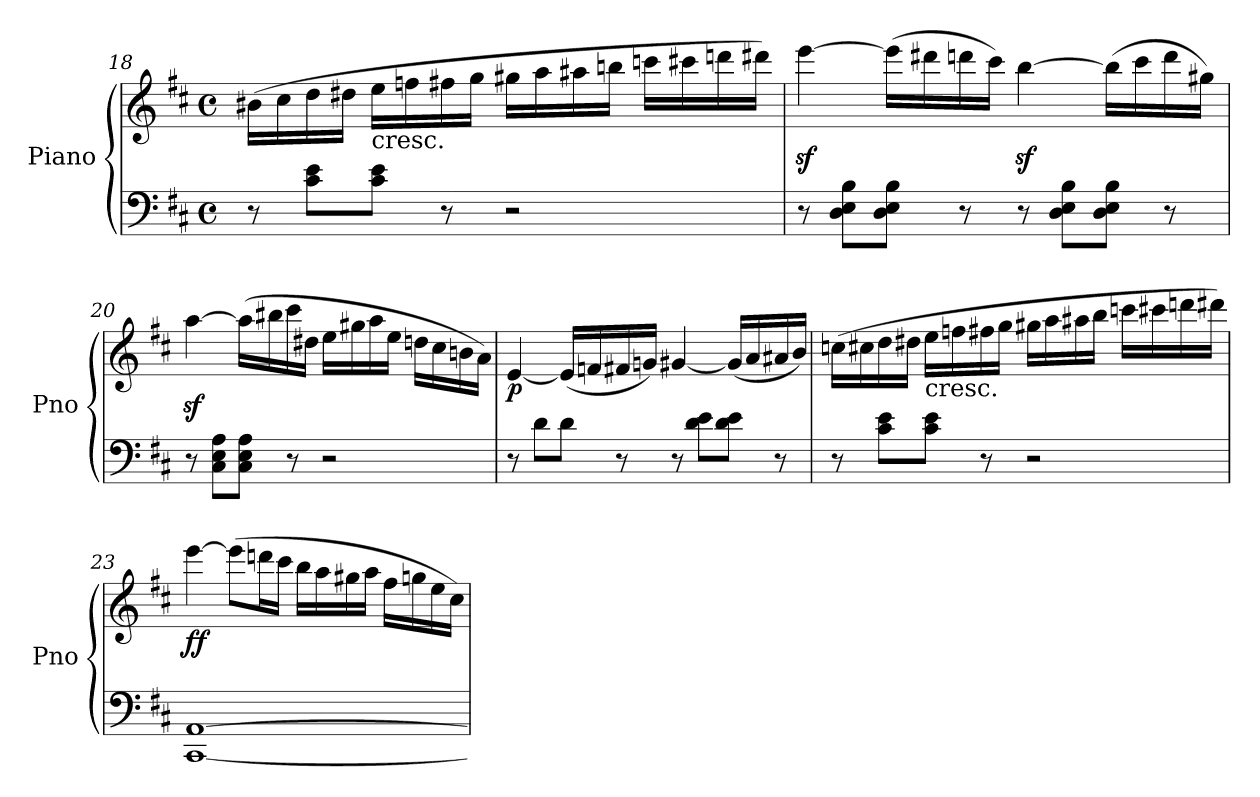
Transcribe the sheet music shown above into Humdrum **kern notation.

**kern	**kern	**dynam
*part1	*part1	*part1
*staff2	*staff1	*staff1/2
*I"Piano	*	*
*I'Pno	*	*
*clefF4	*clefG2	*
*k[f#c#]	*k[f#c#]	*
*D:	*D:	*
*M4/4	*M4/4	*
*met(c)	*met(c)	*
=18	=18	=18
8r	(16b#X\LL	.
.	16cc#\	.
8c#\ 8e\L	16dd\	.
.	16dd#X\JJ	.
!	!LO:TX:b:t=cresc.	!
8c#\ 8e\J	16ee\LL	.
.	16ffn\	.
8r	16ff#X\	.
.	16gg\JJ	.
2r	16gg#X\LL	.
.	16aa\	.
.	16aa#X\	.
.	16bbn\JJ	.
.	16cccn\LL	.
.	16ccc#X\	.
.	16dddn\	.
.	16ddd#X\JJ)	.
!!LO:PB:g=z
=19	=19	=19
8r	[4eeez<\	.
8D\ 8E\ 8B\L	.	.
8D\ 8E\ 8B\J	(16eee\LL]	.
.	16ddd#X\	.
8r	16dddn\	.
.	16ccc#\JJ)	.
8r	[4bbz<\	.
8D\ 8E\ 8B\L	.	.
8D\ 8E\ 8B\J	(16bb\LL]	.
.	16ccc#\	.
8r	16ddd\	.
.	16gg#X\JJ)	.
=20	=20	=20
8r	[4aaz<\	.
8C#\ 8E\ 8A\L	.	.
8C#\ 8E\ 8A\J	(16aa\LL]	.
.	16bb#X\	.
8r	16ccc#\	.
.	16dd#X\JJ	.
2r	16ee\LL	.
.	16gg#X\	.
.	16aa\	.
.	16ee\JJ	.
.	16ddn\LL	.
.	16cc#\	.
.	16bn\	.
.	16a\JJ)	.
=21	=21	=21
!	!	!LO:DY:b
8r	[4e/	p
8d\L	.	.
8d\J	(16e/LL]	.
.	16fn/	.
8r	16f#X/	.
.	16gn/JJ)	.
8r	[4g#X/	.
8d\ 8e\L	.	.
8d\ 8e\J	(16g#/LL]	.
.	16a/	.
8r	16a#X/	.
.	16b/JJ)	.
!!LO:LB:g=z
=22	=22	=22
8r	(16ccn\LL	.
.	16cc#X\	.
8c#\ 8e\L	16dd\	.
.	16dd#X\JJ	.
!	!LO:TX:b:t=cresc.	!
8c#\ 8e\J	16ee\LL	.
.	16ffn\	.
8r	16ff#X\	.
.	16gg\JJ	.
2r	16gg#X\LL	.
.	16aa\	.
.	16aa#X\	.
.	16bb\JJ	.
.	16cccn\LL	.
.	16ccc#X\	.
.	16dddn\	.
.	16ddd#X\JJ)	.
=23	=23	=23
!	!	!LO:DY:b
[1CC# [1AA	[4eee\	ff
.	(8eee\L]	.
.	16dddn\L	.
.	16ccc#\JJ	.
.	16bb\LL	.
.	16aa\	.
.	16gg#X\	.
.	16aa\JJ	.
.	16ff#\LL	.
.	16ggn\	.
.	16ee\	.
.	16cc#\JJ)	.
=	=	=
*-	*-	*-
